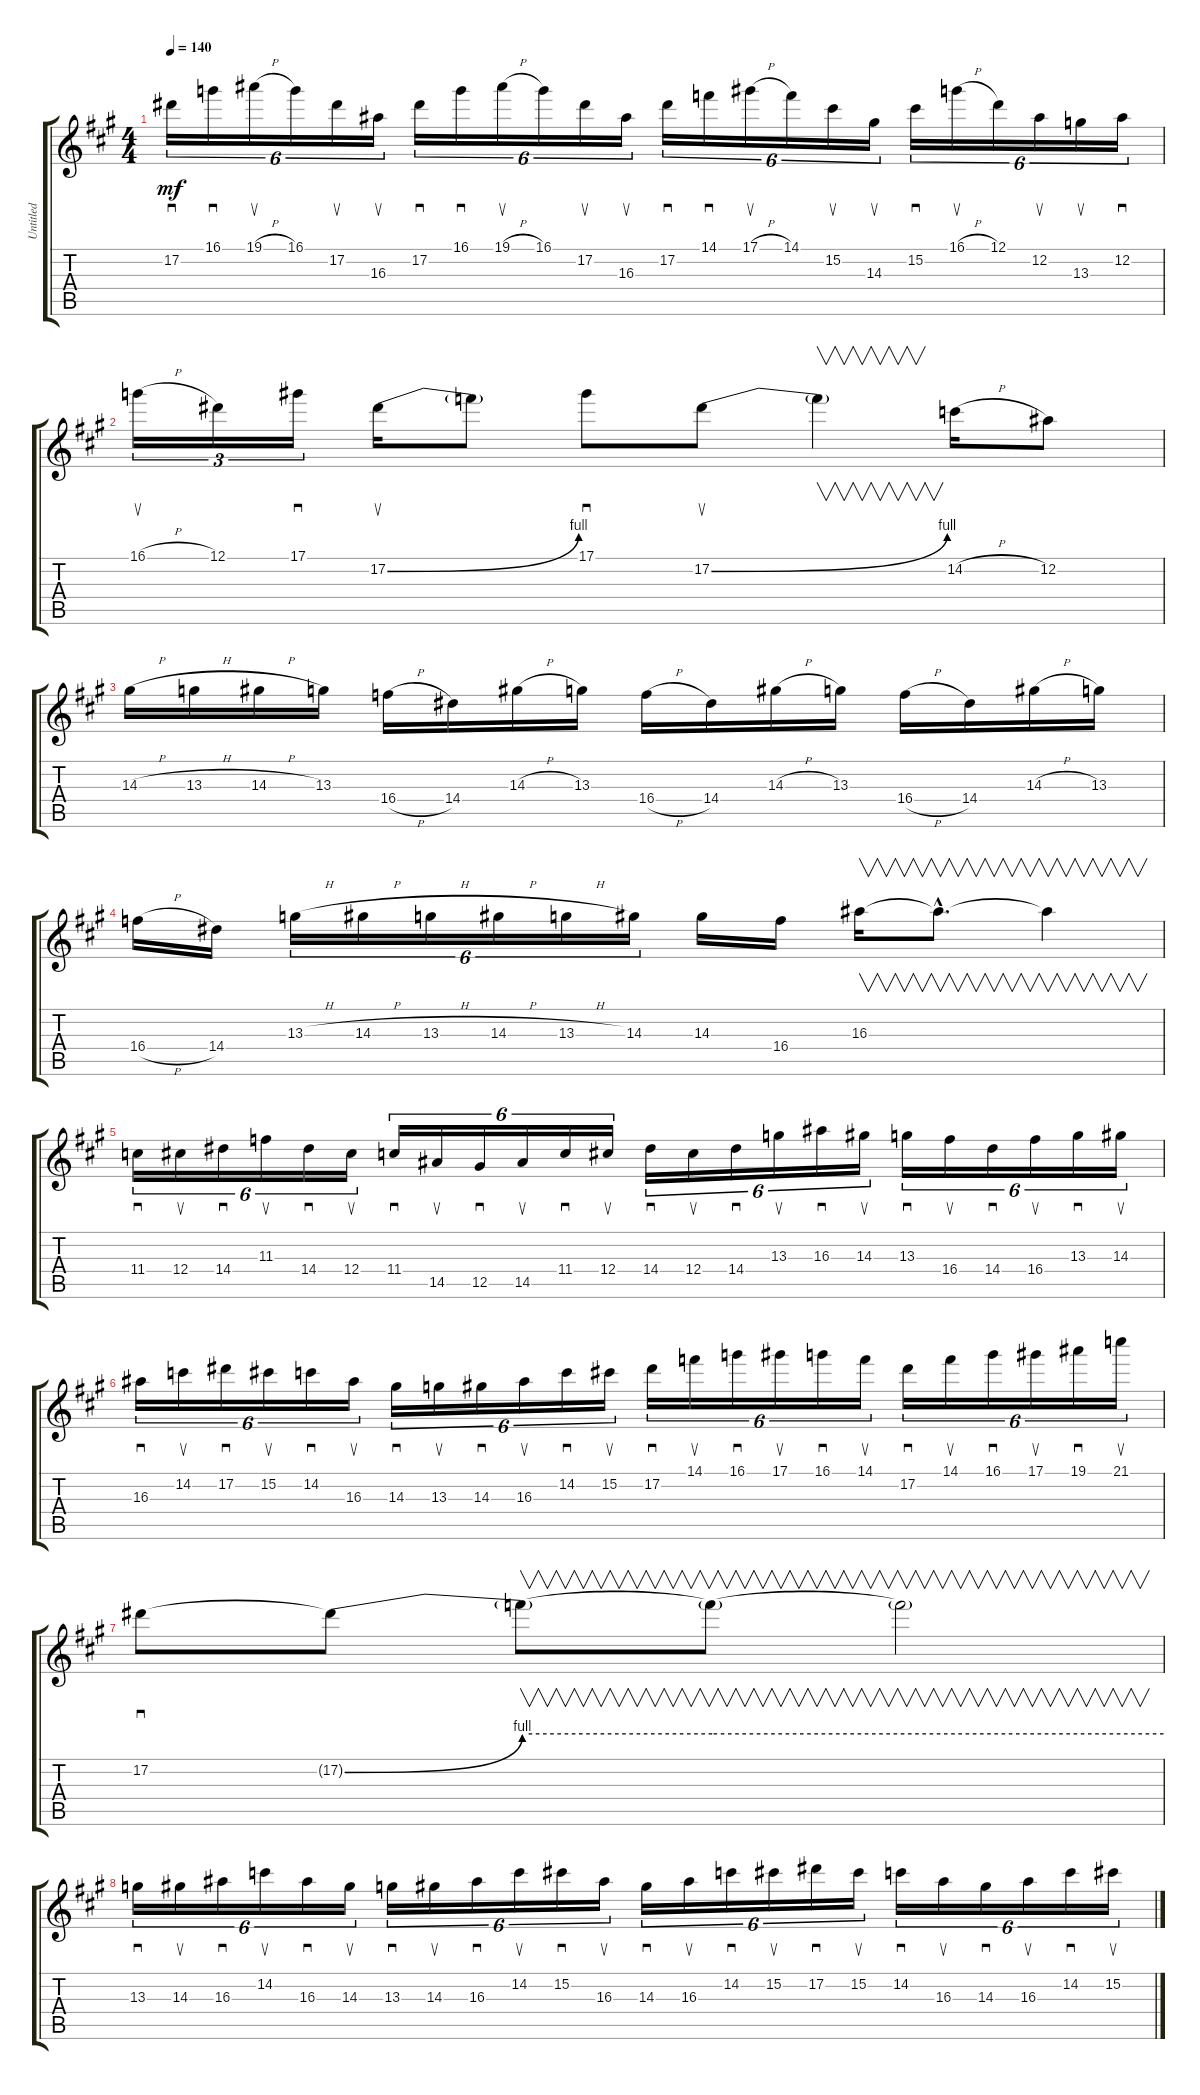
\track ("Untitled" "Untitled") {instrument distortionguitar}
\staff {score tabs}
\tuning (Eb4 Bb3 Gb3 Db3 Ab2 Eb2) {hide}
\ts (4 4)
\tempo 140
\clef g2
\ks a
17.2.16{sd tu (6 4) dy mf} 16.1.16{sd tu (6 4)} 19.1{h}.16{su tu (6 4)} 16.1.16{tu (6 4)} 17.2.16{su tu (6 4)} 16.3.16{su tu (6 4)} 17.2.16{sd tu (6 4)} 16.1.16{sd tu (6 4)} 19.1{h}.16{su tu (6 4)} 16.1.16{tu (6 4)} 17.2.16{su tu (6 4)} 16.3.16{su tu (6 4)} 17.2.16{sd tu (6 4)} 14.1.16{sd tu (6 4)} 17.1{h}.16{su tu (6 4)} 14.1.16{tu (6 4)} 15.2.16{su tu (6 4)} 14.3.16{su tu (6 4)} 15.2.16{sd tu (6 4)} 16.1{h}.16{su tu (6 4)} 12.1.16{tu (6 4)} 12.2.16{su tu (6 4)} 13.3.16{su tu (6 4)} 12.2.16{sd tu (6 4)} |
16.1{h}.16{su tu (3 2)} 12.1.16{tu (3 2)} 17.1.16{sd tu (3 2)} 17.2{be (bend 0 0 60 4)}.16{su} 17.2{t}.8 17.1.8{sd} 17.2{be (bend 0 0 60 4)}.8{su} 17.2{t}.4{v} 14.2{h}.16 12.2.8 |
14.3{h}.16 13.3{h}.16 14.3{h}.16 13.3.16 16.4{h}.16 14.4.16 14.3{h}.16 13.3.16 16.4{h}.16 14.4.16 14.3{h}.16 13.3.16 16.4{h}.16 14.4.16 14.3{h}.16 13.3.16 |
16.4{h}.16 14.4.16 13.3{h}.16{tu (6 4)} 14.3{h}.16{tu (6 4)} 13.3{h}.16{tu (6 4)} 14.3{h}.16{tu (6 4)} 13.3{h}.16{tu (6 4)} 14.3.16{tu (6 4)} 14.3.16 16.4.16 16.3.16{v} 16.3{hac t}.8{v d} 16.3{t}.4{v} |
11.4.16{sd tu (6 4)} 12.4.16{su tu (6 4)} 14.4.16{sd tu (6 4)} 11.3.16{su tu (6 4)} 14.4.16{sd tu (6 4)} 12.4.16{su tu (6 4)} 11.4.16{sd tu (6 4)} 14.5.16{su tu (6 4)} 12.5.16{sd tu (6 4)} 14.5.16{su tu (6 4)} 11.4.16{sd tu (6 4)} 12.4.16{su tu (6 4)} 14.4.16{sd tu (6 4)} 12.4.16{su tu (6 4)} 14.4.16{sd tu (6 4)} 13.3.16{su tu (6 4)} 16.3.16{sd tu (6 4)} 14.3.16{su tu (6 4)} 13.3.16{sd tu (6 4)} 16.4.16{su tu (6 4)} 14.4.16{sd tu (6 4)} 16.4.16{su tu (6 4)} 13.3.16{sd tu (6 4)} 14.3.16{su tu (6 4)} |
16.3.16{sd tu (6 4)} 14.2.16{su tu (6 4)} 17.2.16{sd tu (6 4)} 15.2.16{su tu (6 4)} 14.2.16{sd tu (6 4)} 16.3.16{su tu (6 4)} 14.3.16{sd tu (6 4)} 13.3.16{su tu (6 4)} 14.3.16{sd tu (6 4)} 16.3.16{su tu (6 4)} 14.2.16{sd tu (6 4)} 15.2.16{su tu (6 4)} 17.2.16{sd tu (6 4)} 14.1.16{su tu (6 4)} 16.1.16{sd tu (6 4)} 17.1.16{su tu (6 4)} 16.1.16{sd tu (6 4)} 14.1.16{su tu (6 4)} 17.2.16{sd tu (6 4)} 14.1.16{su tu (6 4)} 16.1.16{sd tu (6 4)} 17.1.16{su tu (6 4)} 19.1.16{sd tu (6 4)} 21.1.16{su tu (6 4)} |
17.2.8{sd} 17.2{be (bend 0 0 60 4) t}.8 17.2{be (hold 0 4 60 4) t}.8{v} 17.2{be (hold 0 4 60 4) t}.8{v} 17.2{t}.2{v} |
13.3.16{sd tu (6 4)} 14.3.16{su tu (6 4)} 16.3.16{sd tu (6 4)} 14.2.16{su tu (6 4)} 16.3.16{sd tu (6 4)} 14.3.16{su tu (6 4)} 13.3.16{sd tu (6 4)} 14.3.16{su tu (6 4)} 16.3.16{sd tu (6 4)} 14.2.16{su tu (6 4)} 15.2.16{sd tu (6 4)} 16.3.16{su tu (6 4)} 14.3.16{sd tu (6 4)} 16.3.16{su tu (6 4)} 14.2.16{sd tu (6 4)} 15.2.16{su tu (6 4)} 17.2.16{sd tu (6 4)} 15.2.16{su tu (6 4)} 14.2.16{sd tu (6 4)} 16.3.16{su tu (6 4)} 14.3.16{sd tu (6 4)} 16.3.16{su tu (6 4)} 14.2.16{sd tu (6 4)} 15.2.16{su tu (6 4)}
